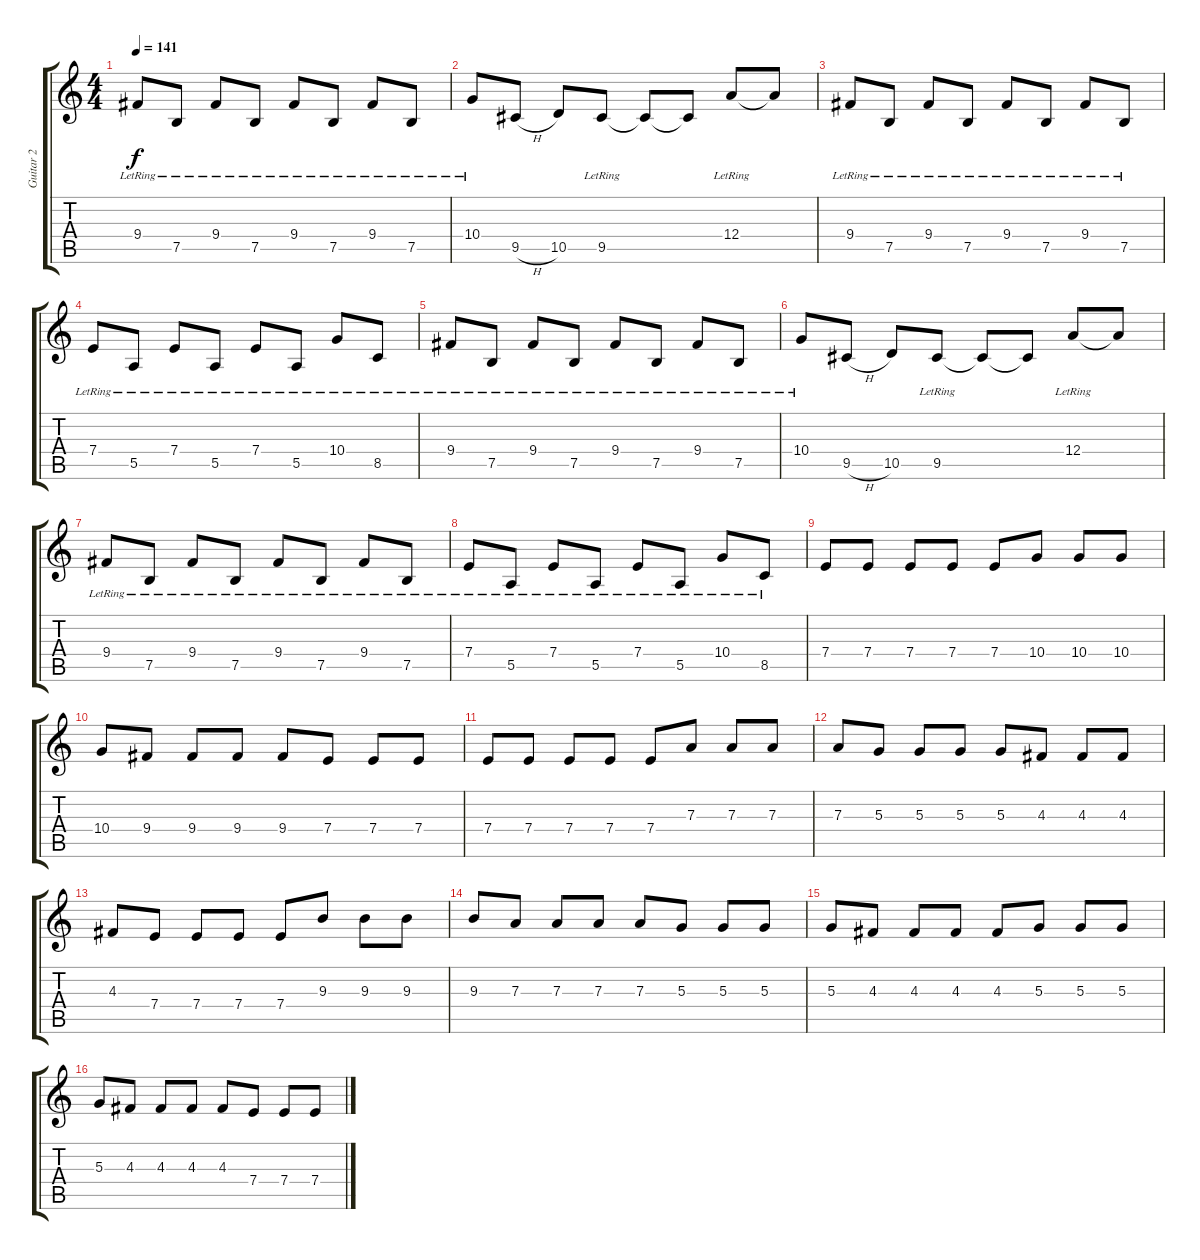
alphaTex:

\track ("Guitar 2" "Guitar 2") {instrument distortionguitar}
\staff {score tabs}
\tuning (B3 Gb3 D3 A2 E2 B1) {hide}
\ts (4 4)
\section ("" "")
\tempo 141
\clef g2
\ks c
9.4{lr}.8{dy f} 7.5{lr}.8 9.4{lr}.8 7.5{lr}.8 9.4{lr}.8 7.5{lr}.8 9.4{lr}.8 7.5{lr}.8 |
10.4{lr}.8 9.5{h}.8 10.5.8 9.5{lr}.8 9.5{t}.8 9.5{t}.8 12.4{lr}.8 12.4{t}.8 |
9.4{lr}.8 7.5{lr}.8 9.4{lr}.8 7.5{lr}.8 9.4{lr}.8 7.5{lr}.8 9.4{lr}.8 7.5{lr}.8 |
7.4{lr}.8 5.5{lr}.8 7.4{lr}.8 5.5{lr}.8 7.4{lr}.8 5.5{lr}.8 10.4{lr}.8 8.5{lr}.8 |
9.4{lr}.8 7.5{lr}.8 9.4{lr}.8 7.5{lr}.8 9.4{lr}.8 7.5{lr}.8 9.4{lr}.8 7.5{lr}.8 |
10.4{lr}.8 9.5{h}.8 10.5.8 9.5{lr}.8 9.5{t}.8 9.5{t}.8 12.4{lr}.8 12.4{t}.8 |
9.4{lr}.8 7.5{lr}.8 9.4{lr}.8 7.5{lr}.8 9.4{lr}.8 7.5{lr}.8 9.4{lr}.8 7.5{lr}.8 |
7.4{lr}.8 5.5{lr}.8 7.4{lr}.8 5.5{lr}.8 7.4{lr}.8 5.5{lr}.8 10.4{lr}.8 8.5{lr}.8 |
\section ("" "")
7.4.8 7.4.8 7.4.8 7.4.8 7.4.8 10.4.8 10.4.8 10.4.8 |
10.4.8 9.4.8 9.4.8 9.4.8 9.4.8 7.4.8 7.4.8 7.4.8 |
7.4.8 7.4.8 7.4.8 7.4.8 7.4.8 7.3.8 7.3.8 7.3.8 |
7.3.8 5.3.8 5.3.8 5.3.8 5.3.8 4.3.8 4.3.8 4.3.8 |
4.3.8 7.4.8 7.4.8 7.4.8 7.4.8 9.3.8 9.3.8 9.3.8 |
9.3.8 7.3.8 7.3.8 7.3.8 7.3.8 5.3.8 5.3.8 5.3.8 |
5.3.8 4.3.8 4.3.8 4.3.8 4.3.8 5.3.8 5.3.8 5.3.8 |
5.3.8 4.3.8 4.3.8 4.3.8 4.3.8 7.4.8 7.4.8 7.4.8
